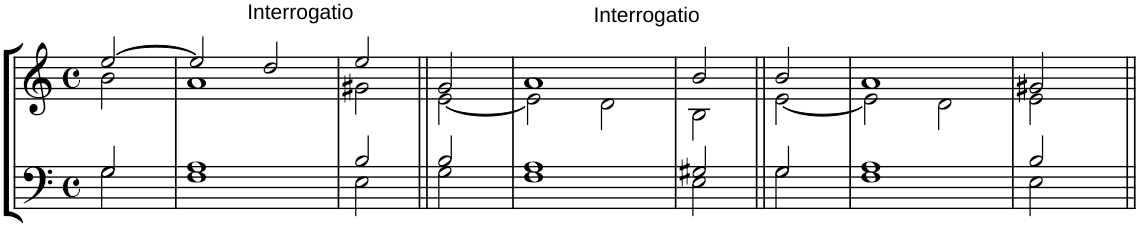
**kern	**kern
*part2	*part1
*staff2	*staff1
*I"Midi_1	*I"Midi_1
!!LO:PB:g=z
*clefF4	*clefG2
*k[]	*k[]
*M4/4	*M4/4
*met(c)	*met(c)
=14	=14
*^	*^
!	!	!LO:TX:a:t=Interrogatio	!
2G/	2G\	[2ee/	2b\
=15	=15	=15	=15
1A	1F	2ee/]	1a
.	.	2dd/	.
=16	=16	=16	=16
2B/	2E\	2ee/	2g#X\
=17||	=17||	=17||	=17||
2B/	2G\	2g/	[2e\
=18	=18	=18	=18
!	!	!LO:TX:a:t=Interrogatio	!
1A	1F	1a	2e\]
.	.	.	2d\
=19	=19	=19	=19
2G#X/	2E\	2b/	2B\
=20||	=20||	=20||	=20||
2G/	2G\	2b/	[2e\
=21	=21	=21	=21
1A	1F	1a	2e\]
.	.	.	2d\
=22	=22	=22	=22
2B/	2E\	2g#X/	2e\
*v	*v	*	*
*	*v	*v
=||	=||
*-	*-
